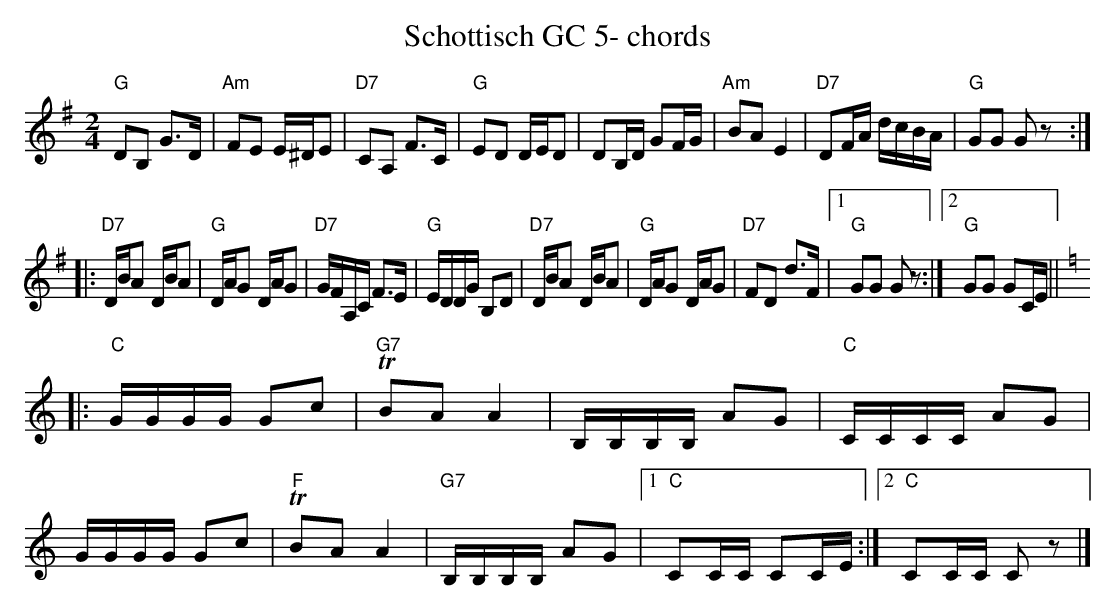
X:1
T:Schottisch GC 5- chords
M:2/4
L:1/8
K:G %%MIDI gchordon
"G"DB, G>D | "Am"FE E/2^D/2E | "D7"CA, F>C | "G"ED D/2E/2D | DB,/2D/2 GF/2G/2 | "Am"BAE2 | "D7"DF/2A/2 d/2c/2B/2A/2 | "G"GG Gz :|
|: [L:1/16] "D7"DBA2 DBA2 | "G"DAG2 DAG2 | "D7"GFA,C F3E | "G"EDDG B,2D2 | "D7"DBA2 DBA2 | "G"DAG2 DAG2 | "D7"F2D2 d3F |1 "G"G2G2 G2z2 :|2 "G"G2G2 G2CE || [K:Cmaj]
|: "C"GGGG G2c2 | "G7"TB2A2A4 | B,B,B,B, A2G2 | "C"CCCC A2G2 | GGGG G2c2 | "F"TB2A2A4 | "G7"B,B,B,B, A2G2 |1 "C"C2CC C2CE :|2 "C"C2CC C2z2 |]
